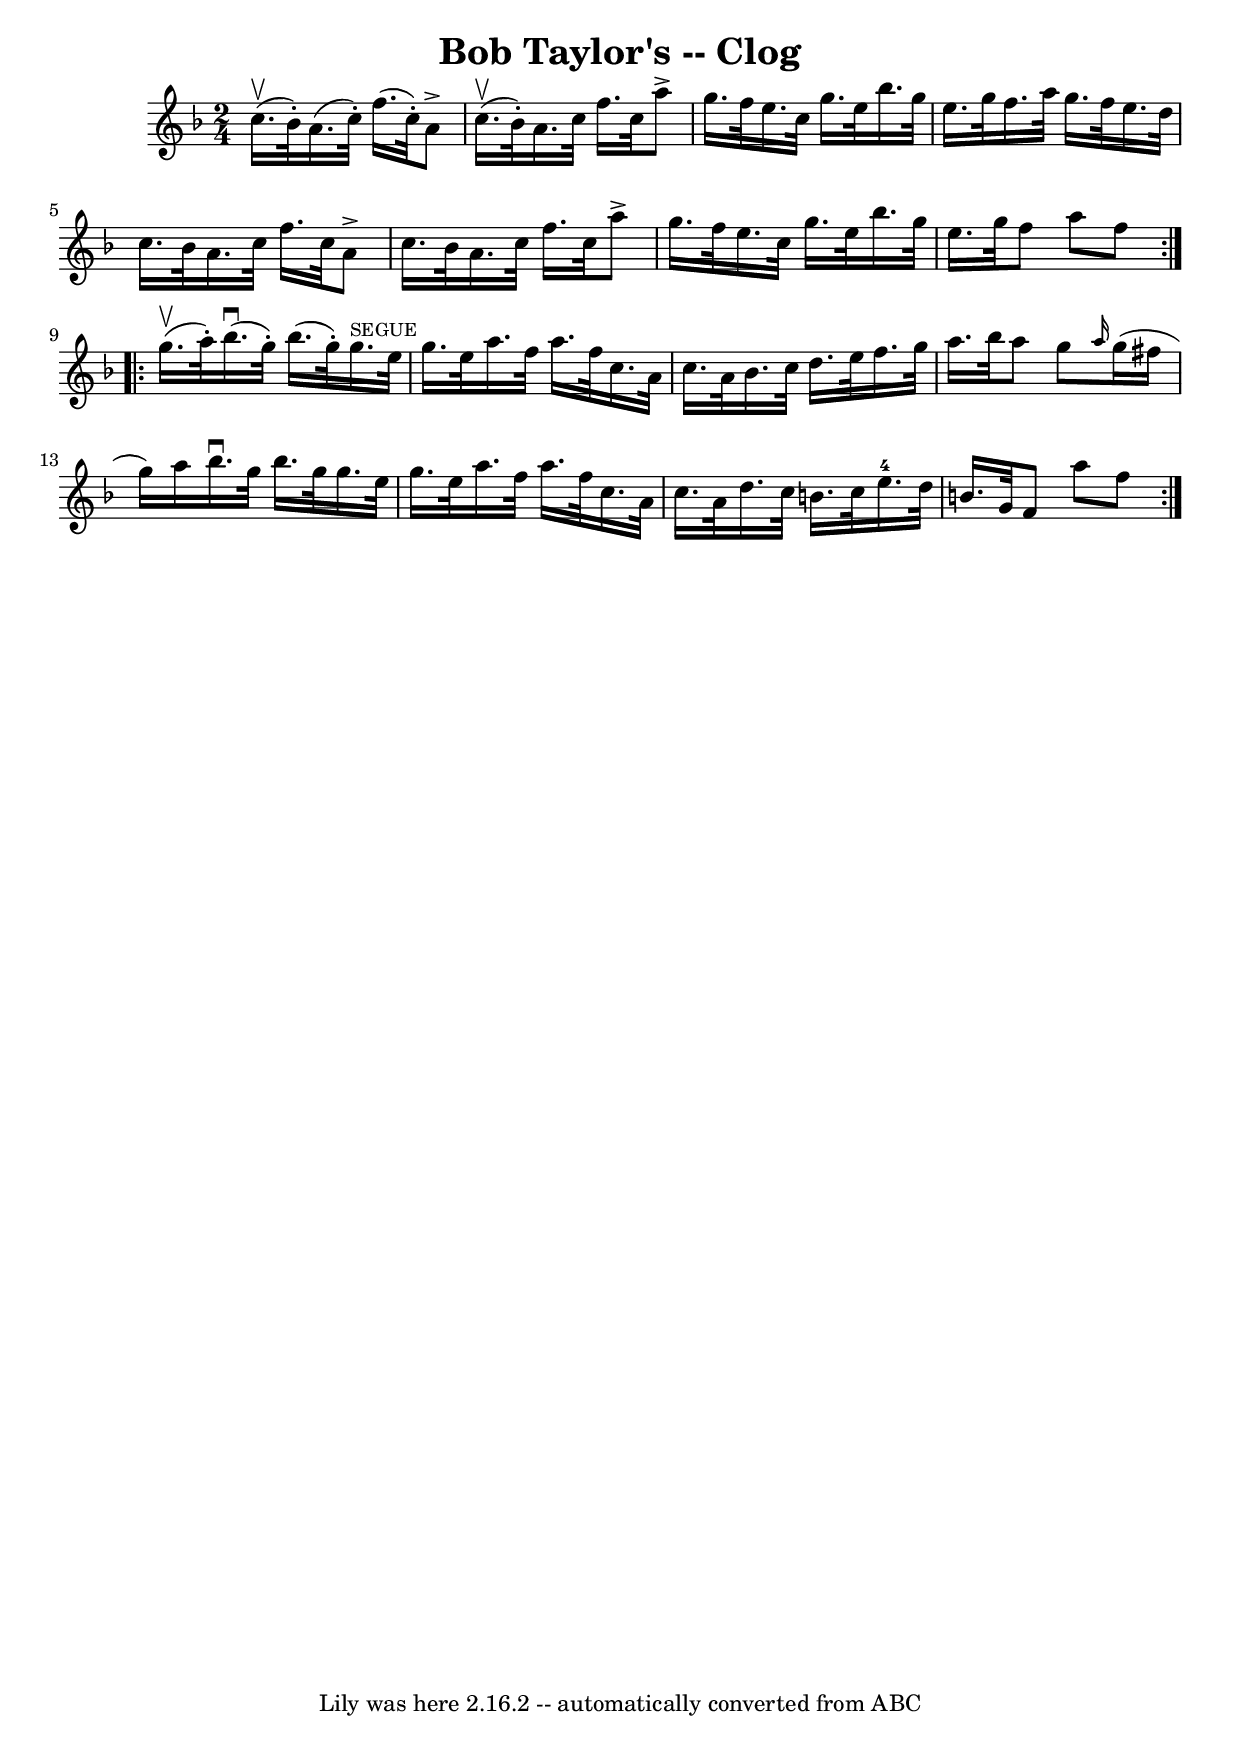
\version "2.16.2"
\include "Mammoth.ily"
\header {
  %% book = "Ryan's Mammoth Collection"
 crossRefNumber = "1"
 footnotes = "\\\\161 957"
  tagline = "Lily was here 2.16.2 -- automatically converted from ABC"
  title = "Bob Taylor's -- Clog"

}
voicedefault =  {



  \repeat volta 2 {

    \time 2/4 
    \key f \major c''16.^\upbow(bf'32-.)  |
 a'16. ( c''32-.) f''16. (c''32-.) a'8^\accent c''16.^\upbow(bf'32-.)    |
 a'16. c''32 f''16. c''32 a''8^\accent g''16. f''32     |
 e''16. c''32 g''16. e''32 bf''16. g''32 e''16. g''32     |
 f''16. a''32 g''16. f''32 e''16. d''32 c''16. bf'32     |
 a'16. c''32 f''16. c''32 a'8^\accent c''16. bf'32     |
 a'16. c''32 f''16. c''32 a''8^\accent g''16. f''32     |
 e''16. c''32 g''16. e''32 bf''16. g''32 e''16. g''32     |
 f''8 a''8    
 f''8    
  }     
  \repeat volta 2 { g''16.^\upbow(a''32-.)  |
 bf''16.^\downbow(g''32-.) bf''16. (g''32-.) g''16.^\segue e''32 g''16. e''32     |
 a''16. f''32 a''16. f''32 c''16. a'32 c''16. a'32     |
 bf'16. c''32 d''16. e''32 f''16. g''32 a''16. bf''32     |
 a''8    
 g''8  \grace { a''16   		 } g''16 (fs''16 g''16) a''16     |
    
 bf''16.^\downbow g''32 bf''16. g''32 g''16. e''32 g''16. e''32     |
 a''16. f''32 a''16. f''32 c''16. a'32 c''16. a'32     |
 d''16. c''32 b'16. c''32 e''16.-4 d''32 b'16. g'32     |
 f'8 a''8 f''8    
  }   

}

\score{
  <<

    \context Staff="default"
    {
      \voicedefault 
      
    }

  >>
  \layout {
    
  }
  \midi {
  }

}
